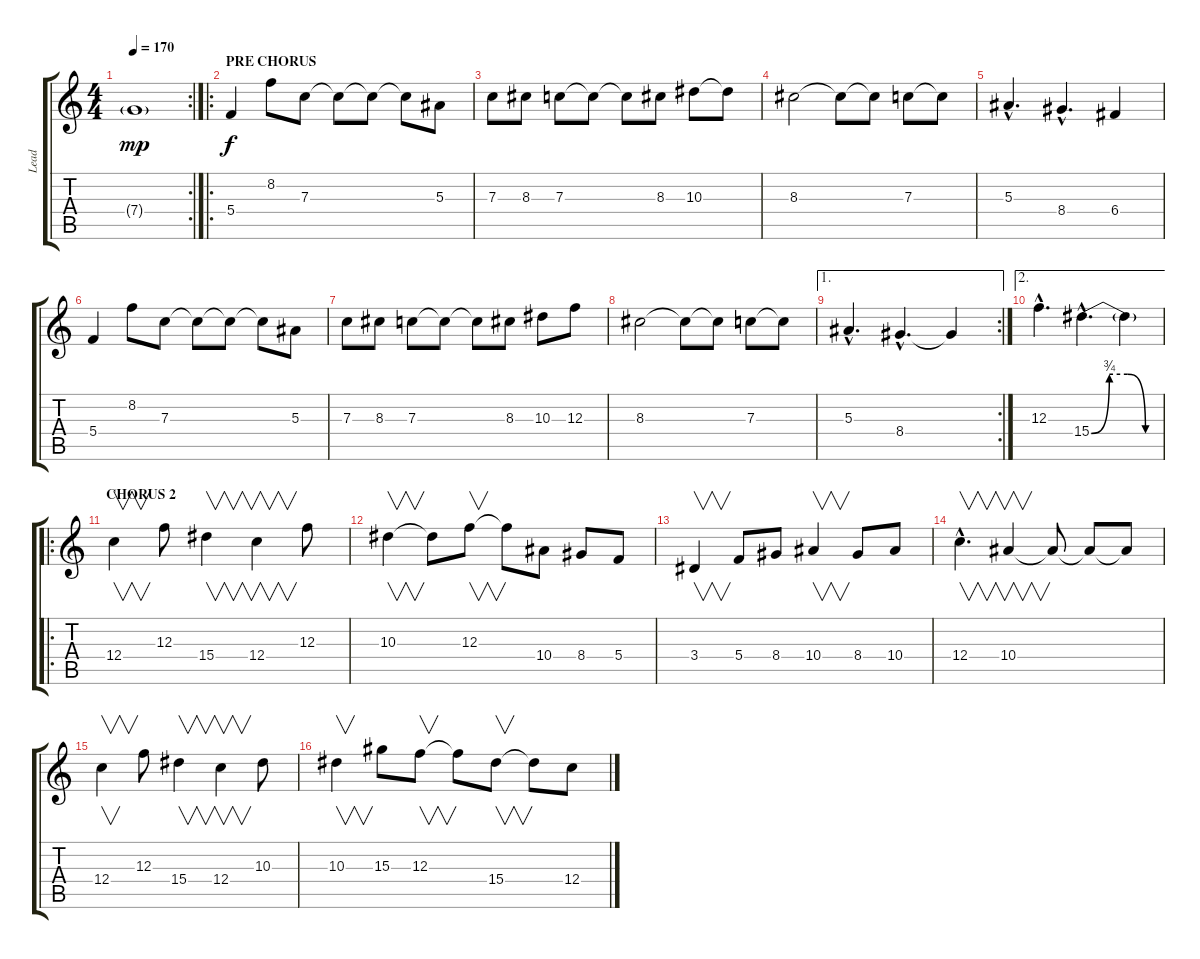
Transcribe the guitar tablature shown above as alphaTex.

\track ("Lead" "Lead") {instrument overdrivenguitar}
\staff {score tabs}
\tuning (D4 A3 F3 C3 G2 C2) {hide}
\rc 2
\ts (4 4)
\tempo 170
\clef g2
\ks c
7.4{g}.1{dy mp} |
\ro
\section ("" "PRE CHORUS")
5.4.4{dy f} 8.2.8 7.3.8 7.3{t}.8 7.3{t}.8 7.3{t}.8 5.3.8 |
7.3.8 8.3.8 7.3.8 7.3{t}.8 7.3{t}.8 8.3.8 10.3.8 10.3{t}.8 |
8.3.2 8.3{t}.8 8.3{t}.8 7.3.8 7.3{t}.8 |
5.3{hac}.4{d} 8.4{hac}.4{d} 6.4.4 |
5.4.4 8.2.8 7.3.8 7.3{t}.8 7.3{t}.8 7.3{t}.8 5.3.8 |
7.3.8 8.3.8 7.3.8 7.3{t}.8 7.3{t}.8 8.3.8 10.3.8 12.3.8 |
8.3.2 8.3{t}.8 8.3{t}.8 7.3.8 7.3{t}.8 |
\ae 1
\rc 2
5.3{hac}.4{d} 8.4{hac}.4{d} 8.4{t}.4 |
\ae 2
12.3{hac}.4{d} 15.4{be (custom 0 0 15 3 30 3 45 0 60 0) hac}.4{d} 15.4{t}.4 |
\ro
\section ("" "CHORUS 2")
12.4.4{v} 12.3.8 15.4.4{v} 12.4.4{v} 12.3.8 |
10.3.4{v} 10.3{t}.8 12.3.8{v} 12.3{t}.8 10.4.8 8.4.8 5.4.8 |
3.4.4{v} 5.4.8 8.4.8 10.4.4{v} 8.4.8 10.4.8 |
12.4{hac}.4{v d} 10.4.4{v} 10.4{t}.8 10.4{t}.8 10.4{t}.8 |
12.4.4{v} 12.3.8 15.4.4{v} 12.4.4{v} 10.3.8 |
10.3.4{v} 15.3.8 12.3.8{v} 12.3{t}.8 15.4.8{v} 15.4{t}.8 12.4.8
